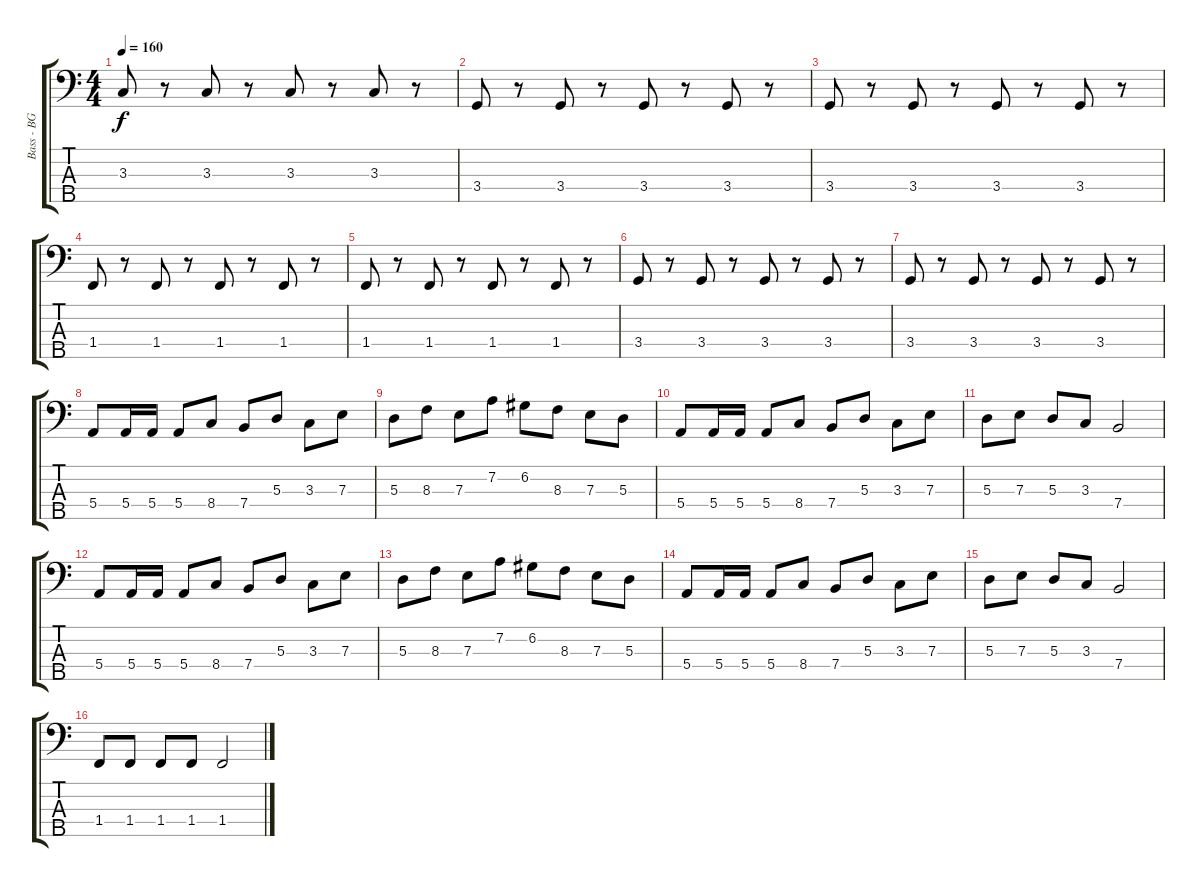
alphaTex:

\track ("Bass - BG" "Bass - BG") {instrument acousticguitarnylon}
\staff {score tabs}
\tuning (G2 D2 A1 E1 B0) {hide}
\ts (4 4)
\tempo 160
\clef f4
\ks c
3.3.8{dy f} r.8 3.3.8 r.8 3.3.8 r.8 3.3.8 r.8 |
3.4.8 r.8 3.4.8 r.8 3.4.8 r.8 3.4.8 r.8 |
3.4.8 r.8 3.4.8 r.8 3.4.8 r.8 3.4.8 r.8 |
1.4.8 r.8 1.4.8 r.8 1.4.8 r.8 1.4.8 r.8 |
1.4.8 r.8 1.4.8 r.8 1.4.8 r.8 1.4.8 r.8 |
3.4.8 r.8 3.4.8 r.8 3.4.8 r.8 3.4.8 r.8 |
3.4.8 r.8 3.4.8 r.8 3.4.8 r.8 3.4.8 r.8 |
5.4.8 5.4.16 5.4.16 5.4.8 8.4.8 7.4.8 5.3.8 3.3.8 7.3.8 |
5.3.8 8.3.8 7.3.8 7.2.8 6.2.8 8.3.8 7.3.8 5.3.8 |
5.4.8 5.4.16 5.4.16 5.4.8 8.4.8 7.4.8 5.3.8 3.3.8 7.3.8 |
5.3.8 7.3.8 5.3.8 3.3.8 7.4.2 |
5.4.8 5.4.16 5.4.16 5.4.8 8.4.8 7.4.8 5.3.8 3.3.8 7.3.8 |
5.3.8 8.3.8 7.3.8 7.2.8 6.2.8 8.3.8 7.3.8 5.3.8 |
5.4.8 5.4.16 5.4.16 5.4.8 8.4.8 7.4.8 5.3.8 3.3.8 7.3.8 |
5.3.8 7.3.8 5.3.8 3.3.8 7.4.2 |
1.4.8 1.4.8 1.4.8 1.4.8 1.4.2
